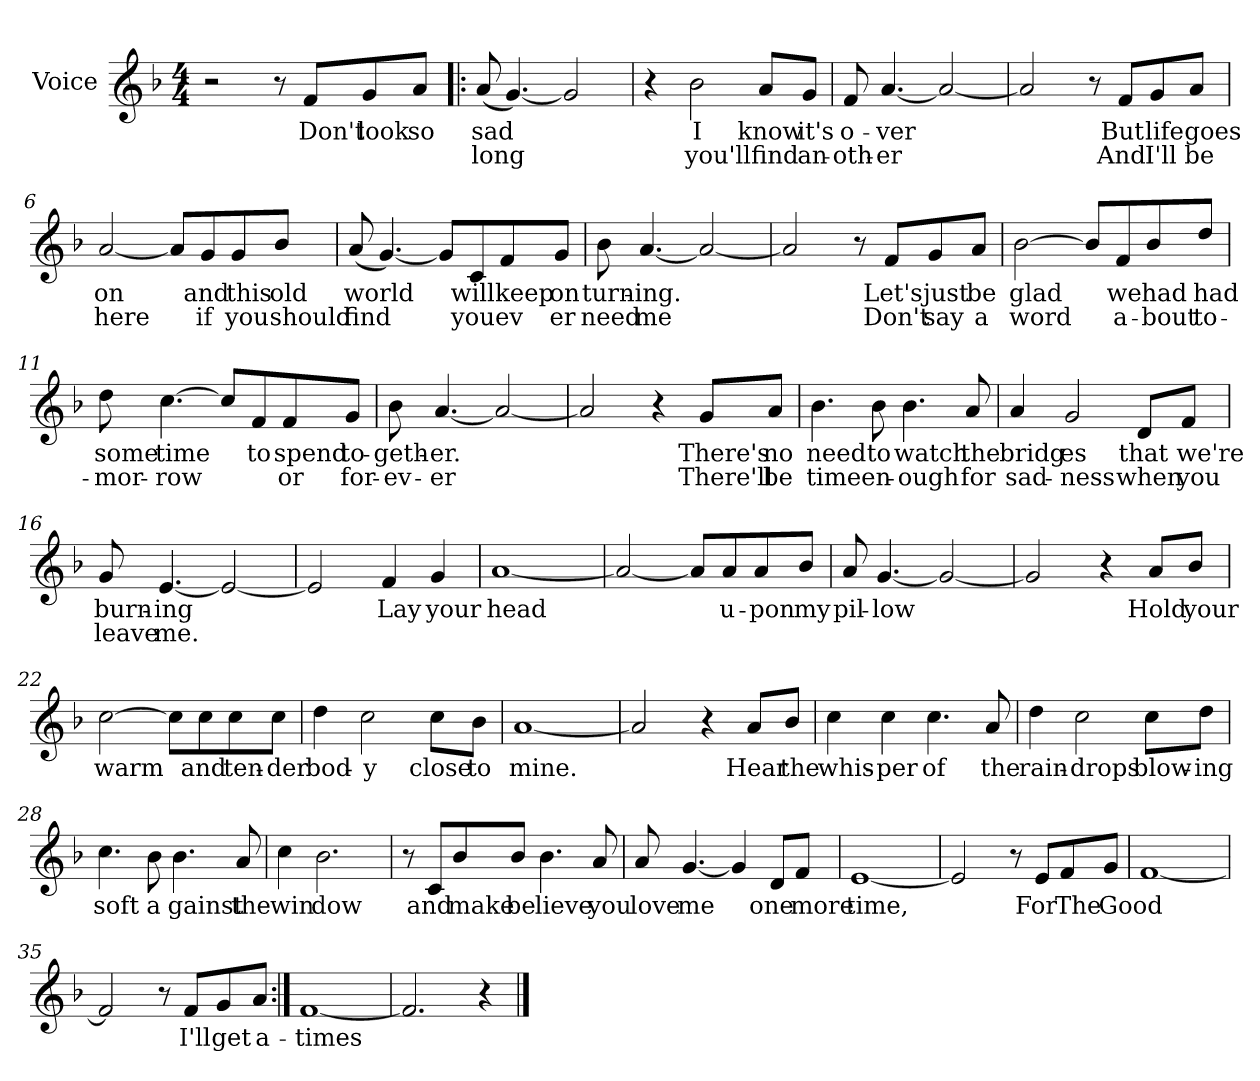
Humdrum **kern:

**kern	**text	**text
*part1	*part1	*part1
*staff1	*staff1	*staff1
*I"Voice	*	*
*clefG2	*	*
*k[b-]	*	*
*F:	*	*
*M4/4	*	*
=1	=1	=1
2r	.	.
8r	.	.
8f/L	Don't	.
8g/	look	.
8a/J	so	.
=2!|:	=2!|:	=2!|:
(8a/	sad	long
[4.g/)	.	.
2g/]	.	.
=3	=3	=3
4r	.	.
2b-\	I	you'll
8a/L	know	find
8g/J	it's	an-
=4	=4	=4
8f/	o-	-oth-
[4.a/	-ver	-er
2a/_	.	.
!!LO:LB:g=z
=5	=5	=5
2a/]	.	.
8r	.	.
8f/L	But	And
8g/	life	I'll
8a/J	goes	be
=6	=6	=6
[2a/	on	here
8a/L]	.	.
8g/	and	if
8g/	this	you
8b-/J	old	should
=7	=7	=7
(8a/	world	find
[4.g/)	.	.
8g/L]	.	.
8c/	will	you
8f/	keep	ev
8g/J	on	er
=8	=8	=8
8b-\	turn-	need
[4.a/	-ing.	me
2a/_	.	.
!!LO:LB:g=z
=9	=9	=9
2a/]	.	.
8r	.	.
8f/L	Let's	Don't
8g/	just	say
8a/J	be	a
=10	=10	=10
[2b-\	glad	word
8b-/L]	.	.
8f/	we	a-
8b-/	had	-bout
8dd/J	had	to-
=11	=11	=11
8dd\	some	-mor-
[4.cc\	time	-row
8cc/L]	.	.
8f/	to	.
8f/	spend	or
8g/J	to-	for-
=12	=12	=12
8b-\	-geth-	-ev-
[4.a/	-er.	-er
2a/_	.	.
!!LO:LB:g=z
=13	=13	=13
2a/]	.	.
4r	.	.
8g/L	There's	There'll
8a/J	no	be
=14	=14	=14
4.b-\	need	time
8b-\	to	en-
4.b-\	watch	-ough
8a/	the	for
=15	=15	=15
4a/	bridg	sad-
2g/	es	-ness
8d/L	that	when
8f/J	we're	you
=16	=16	=16
8g/	burn-	leave
[4.e/	-ing	me.
2e/_	.	.
=17	=17	=17
2e/]	.	.
4f/	Lay	.
4g/	your	.
=18	=18	=18
[1a	head	.
!!LO:LB:g=z
=19	=19	=19
2a/_	.	.
8a/L]	.	.
8a/	u-	.
8a/	-pon	.
8b-/J	my	.
=20	=20	=20
8a/	pil-	.
[4.g/	-low	.
2g/_	.	.
=21	=21	=21
2g/]	.	.
4r	.	.
8a/L	Hold	.
8b-/J	your	.
=22	=22	=22
[2cc\	warm	.
8cc\L]	.	.
8cc\	and	.
8cc\	ten-	.
8cc\J	-der	.
=23	=23	=23
4dd\	bod-	.
2cc\	-y	.
8cc\L	close	.
8b-\J	to	.
=24	=24	=24
[1a	mine.	.
=25	=25	=25
2a/]	.	.
4r	.	.
8a/L	Hear	.
8b-/J	the	.
!!LO:LB:g=z
=26	=26	=26
4cc\	whis-	.
4cc\	-per	.
4.cc\	of	.
8a/	the	.
=27	=27	=27
4dd\	rain-	.
2cc\	-drops	.
8cc\L	blow-	.
8dd\J	-ing	.
=28	=28	=28
4.cc\	soft	.
8b-\	a	.
4.b-\	gainst	.
8a/	the	.
=29	=29	=29
4cc\	win	.
2.b-\	dow	.
=30	=30	=30
8r	.	.
8c/L	and	.
8b-/	make	.
8b-/J	be	.
4.b-\	lieve	.
8a/	you	.
!!LO:LB:g=z
=31	=31	=31
8a/	love	.
[4.g/	me	.
4g/]	.	.
8d/L	one	.
8f/J	more	.
=32	=32	=32
[1e	time,	.
=33	=33	=33
2e/]	.	.
8r	.	.
8e/L	For	.
8f/	The	.
8g/J	Good	.
=34	=34	=34
[1f	.	.
=35	=35	=35
2f/]	.	.
8r	.	.
8f/L	I'll	.
8g/	get	.
8a/J	a-	.
=36:|!	=36:|!	=36:|!
[1f	-times	.
=37	=37	=37
2.f/]	.	.
4r	.	.
==	==	==
*-	*-	*-
